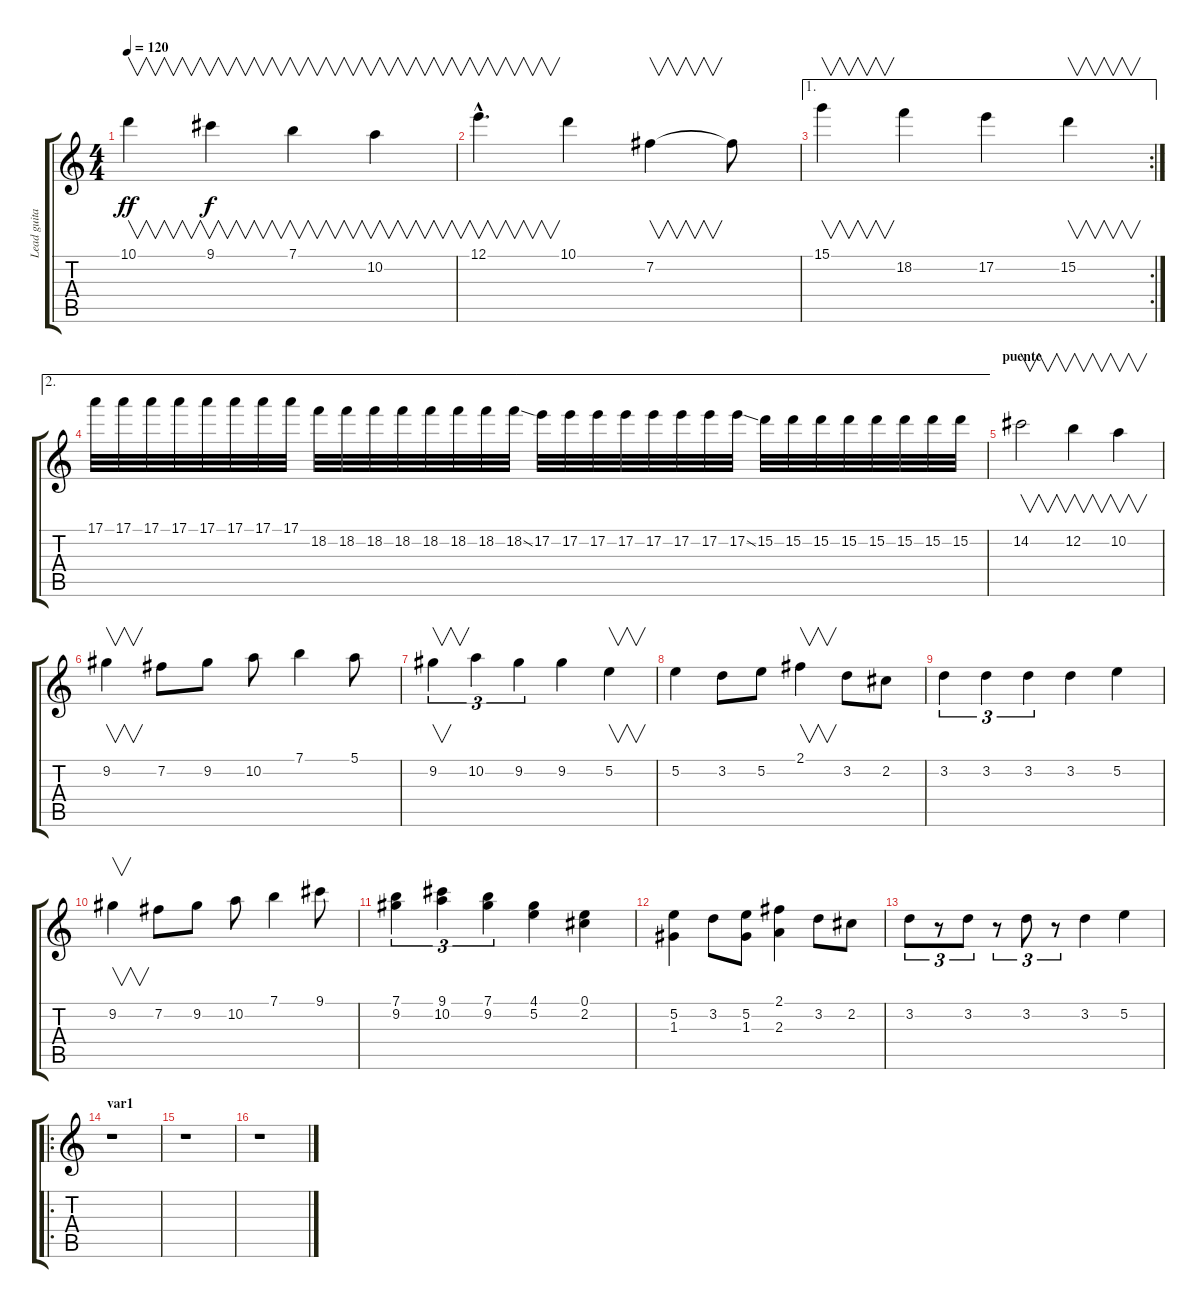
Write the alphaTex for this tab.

\track ("Lead guitar" "Lead guita") {instrument distortionguitar}
\staff {score tabs}
\tuning (E4 B3 G3 D3 A2 E2) {hide}
\ts (4 4)
\tempo 120
\clef g2
\ks c
10.1.4{v dy ff} 9.1.4{v dy f} 7.1.4{v} 10.2.4{v} |
12.1{hac}.4{v d} 10.1.4 7.2.4{v} 7.2{t}.8 |
\ae 1
\rc 2
15.1.4{v} 18.2.4 17.2.4 15.2.4{v} |
\ae 2
17.1.32 17.1.32 17.1.32 17.1.32 17.1.32 17.1.32 17.1.32 17.1.32 18.2.32 18.2.32 18.2.32 18.2.32 18.2.32 18.2.32 18.2.32 18.2{ss}.32 17.2.32 17.2.32 17.2.32 17.2.32 17.2.32 17.2.32 17.2.32 17.2{ss}.32 15.2.32 15.2.32 15.2.32 15.2.32 15.2.32 15.2.32 15.2.32 15.2.32 |
\section ("" "puente")
14.2.2{v} 12.2.4{v} 10.2.4{v} |
9.2.4{v} 7.2.8 9.2.8 10.2.8 7.1.4 5.1.8 |
9.2.4{v tu (3 2)} 10.2.4{tu (3 2)} 9.2.4{tu (3 2)} 9.2.4 5.2.4{v} |
5.2.4 3.2.8 5.2.8 2.1.4{v} 3.2.8 2.2.8 |
3.2.4{tu (3 2)} 3.2.4{tu (3 2)} 3.2.4{tu (3 2)} 3.2.4 5.2.4 |
9.2.4{v} 7.2.8 9.2.8 10.2.8 7.1.4 9.1.8 |
(7.1 9.2).4{tu (3 2)} (9.1 10.2).4{tu (3 2)} (7.1 9.2).4{tu (3 2)} (4.1 5.2).4 (0.1 2.2).4 |
(5.2 1.3).4 3.2.8 (5.2 1.3).8 (2.1 2.3).4 3.2.8 2.2.8 |
3.2.8{tu (3 2) volume 12} r.8{tu (3 2)} 3.2.8{tu (3 2)} r.8{tu (3 2)} 3.2.8{tu (3 2)} r.8{tu (3 2)} 3.2.4 5.2.4 |
\ro
\section ("" "var1")
r.1 |
r.1 |
r.1
